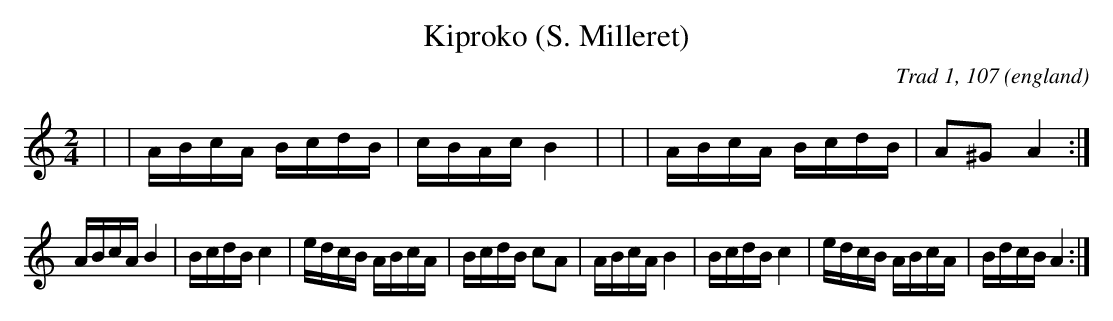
X:1
T:Kiproko (S. Milleret)
O:england
C:Trad 1, 107
M:2/4
L:1/16
K:C
+A2e2++Ae++Ae+ +B2d2++Bd++Bd+|\
+A2c2++A2c2+ +B4e4+|\
ABcA BcdB|cBAc B4|\
+A2e2++Ae++Ae+ +B2d2++Bd++Bd+|\
+A2c2++A2c2+ +B4e4+|\
ABcA BcdB|A2^G2 A4:|
ABcA B4|BcdB c4|edcB ABcA|BcdB c2A2|\
ABcA B4|BcdB c4|edcB ABcA|BdcB A4:|
